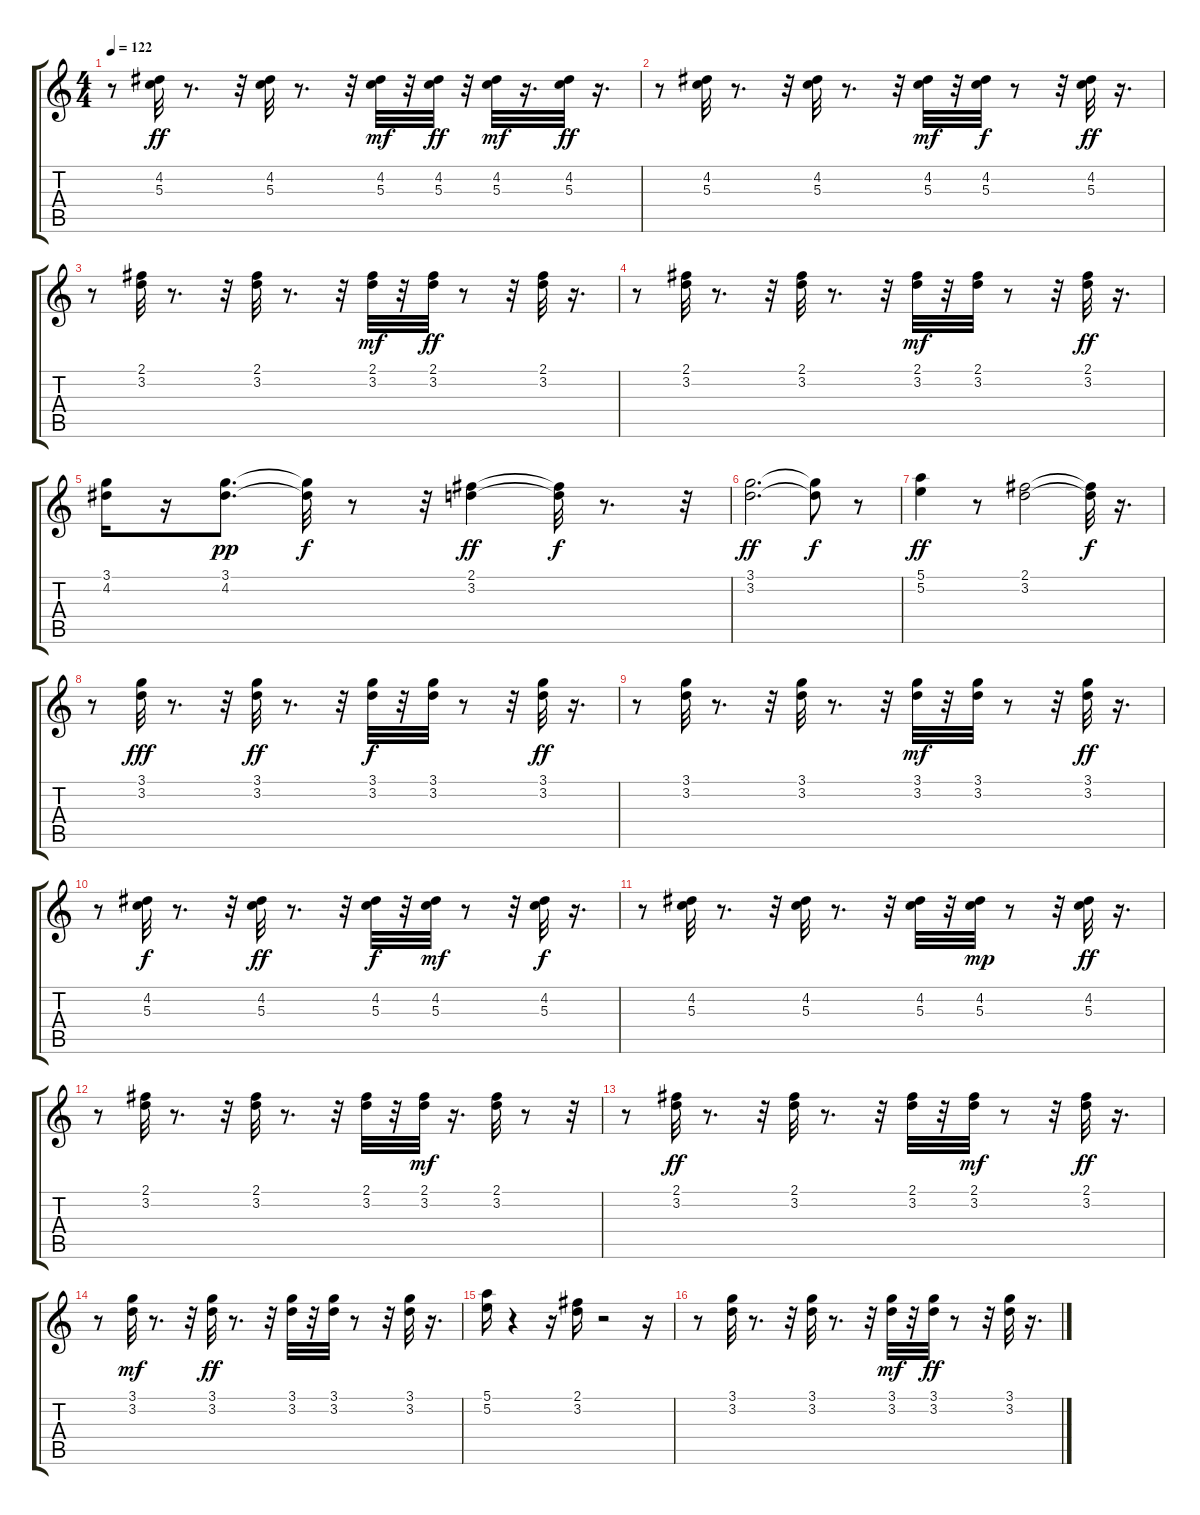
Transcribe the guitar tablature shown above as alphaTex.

\track "" {instrument electricguitarclean}
\staff {score tabs}
\tuning (E4 B3 G3 D3 A2 E2) {hide}
\ts (4 4)
\tempo 122
\clef g2
\ks c
r.8{dy ff} (4.2 5.3).32 r.8{d} r.32 (4.2 5.3).32 r.8{d} r.32 (4.2 5.3).32{dy mf} r.32 (4.2 5.3).32{dy ff} r.32 (4.2 5.3).32{dy mf} r.16{d} (4.2 5.3).32{dy ff} r.16{d} |
r.8 (4.2 5.3).32 r.8{d} r.32 (4.2 5.3).32 r.8{d} r.32 (4.2 5.3).32{dy mf} r.32 (4.2 5.3).32{dy f} r.8 r.32 (4.2 5.3).32{dy ff} r.16{d} |
r.8 (2.1 3.2).32 r.8{d} r.32 (2.1 3.2).32 r.8{d} r.32 (2.1 3.2).32{dy mf} r.32 (2.1 3.2).32{dy ff} r.8 r.32 (2.1 3.2).32 r.16{d} |
r.8 (2.1 3.2).32 r.8{d} r.32 (2.1 3.2).32 r.8{d} r.32 (2.1 3.2).32{dy mf} r.32 (2.1 3.2).32 r.8 r.32 (2.1 3.2).32{dy ff} r.16{d} |
(3.1 4.2).16 r.16 (3.1 4.2).8{d dy pp} (3.1{t} 4.2{t}).32{dy f} r.8 r.32 (2.1 3.2).4{dy ff} (2.1{t} 3.2{t}).32{dy f} r.8{d} r.32 |
(3.1 3.2).2{d dy ff} (3.1{t} 3.2{t}).8{dy f} r.8 |
(5.1 5.2).4{dy ff} r.8 (2.1 3.2).2 (2.1{t} 3.2{t}).32{dy f} r.16{d} |
r.8 (3.1 3.2).32{dy fff} r.8{d} r.32 (3.1 3.2).32{dy ff} r.8{d} r.32 (3.1 3.2).32{dy f} r.32 (3.1 3.2).32 r.8 r.32 (3.1 3.2).32{dy ff} r.16{d} |
r.8 (3.1 3.2).32 r.8{d} r.32 (3.1 3.2).32 r.8{d} r.32 (3.1 3.2).32{dy mf} r.32 (3.1 3.2).32 r.8 r.32 (3.1 3.2).32{dy ff} r.16{d} |
r.8 (4.2 5.3).32{dy f} r.8{d} r.32 (4.2 5.3).32{dy ff} r.8{d} r.32 (4.2 5.3).32{dy f} r.32 (4.2 5.3).32{dy mf} r.8 r.32 (4.2 5.3).32{dy f} r.16{d} |
r.8 (4.2 5.3).32 r.8{d} r.32 (4.2 5.3).32 r.8{d} r.32 (4.2 5.3).32 r.32 (4.2 5.3).32{dy mp} r.8 r.32 (4.2 5.3).32{dy ff} r.16{d} |
r.8 (2.1 3.2).32 r.8{d} r.32 (2.1 3.2).32 r.8{d} r.32 (2.1 3.2).32 r.32 (2.1 3.2).32{dy mf} r.16{d} (2.1 3.2).32 r.8 r.32 |
r.8 (2.1 3.2).32{dy ff} r.8{d} r.32 (2.1 3.2).32 r.8{d} r.32 (2.1 3.2).32 r.32 (2.1 3.2).32{dy mf} r.8 r.32 (2.1 3.2).32{dy ff} r.16{d} |
r.8 (3.1 3.2).32{dy mf} r.8{d} r.32 (3.1 3.2).32{dy ff} r.8{d} r.32 (3.1 3.2).32 r.32 (3.1 3.2).32 r.8 r.32 (3.1 3.2).32 r.16{d} |
(5.1 5.2).16 r.4 r.16 (2.1 3.2).16 r.2 r.16 |
r.8 (3.1 3.2).32 r.8{d} r.32 (3.1 3.2).32 r.8{d} r.32 (3.1 3.2).32{dy mf} r.32 (3.1 3.2).32{dy ff} r.8 r.32 (3.1 3.2).32 r.16{d}
